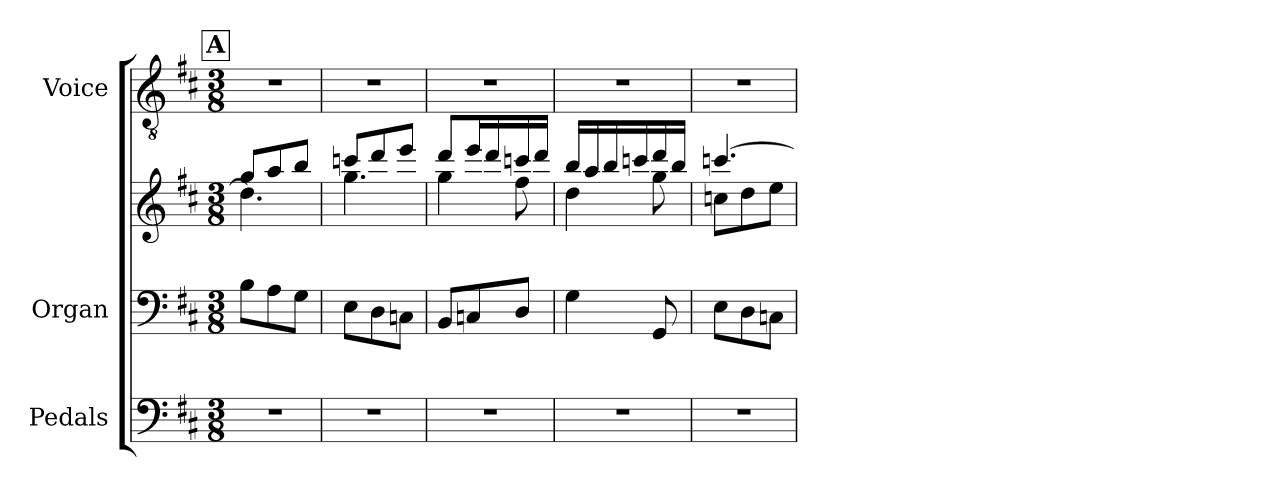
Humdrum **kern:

**kern	**kern	**kern	**kern
*part3	*part2	*part2	*part1
*staff4	*staff3	*staff2	*staff1
*I"Pedals	*I"Organ	*	*I"Voice
*I'Ped.	*I'Org.	*	*I'Voice
*clefF4	*clefF4	*clefG2	*clefGv2
*	*	*	*ITrd7c12
*k[f#c#]	*k[f#c#]	*k[f#c#]	*k[f#c#]
*b:	*b:	*b:	*b:
*M3/8	*M3/8	*M3/8	*M3/8
!!LO:REH:place=s1:B:color=#000000:enc=box:fs=17.7121:t=A
=41	=41	=41	=41
!LO:N:vis=1	!	!	!LO:N:vis=1
*	*	*^	*
4.r	8Bi\L	8ggi/L	4.ddi\]	4.r
.	8Ai\	8aai/	.	.
.	8Gi\J	8bbi/J	.	.
=42	=42	=42	=42	=42
!LO:N:vis=1	!	!	!	!LO:N:vis=1
4.r	8Ei\L	8cccni/L	4.ggi\	4.r
.	8Di\	8dddi/	.	.
.	8Cni\J	8eeei/J	.	.
!!LO:PB:g=z
=43	=43	=43	=43	=43
!LO:N:vis=1	!	!	!	!LO:N:vis=1
4.r	8BBi/L	8dddi/L	4ggi\	4.r
.	8Cni/	16eeei/L	.	.
.	.	16dddi/	.	.
.	8Di/J	16cccni/	8ff#i\	.
.	.	16dddi/JJ	.	.
=44	=44	=44	=44	=44
!LO:N:vis=1	!	!	!	!LO:N:vis=1
4.r	4Gi\	16bbi/LL	4ddi\	4.r
.	.	16aai/	.	.
.	.	16bbi/	.	.
.	.	16cccni/	.	.
.	8GGi/	16dddi/	8ggi\	.
.	.	16bbi/JJ	.	.
=45	=45	=45	=45	=45
!LO:N:vis=1	!	!	!	!LO:N:vis=1
4.r	8Ei\L	[>4.cccni/	8ccni\L	4.r
.	8Di\	.	8ddi\	.
.	8Cni\J	.	8eei\J	.
*	*	*v	*v	*
=	=	=	=
*-	*-	*-	*-
